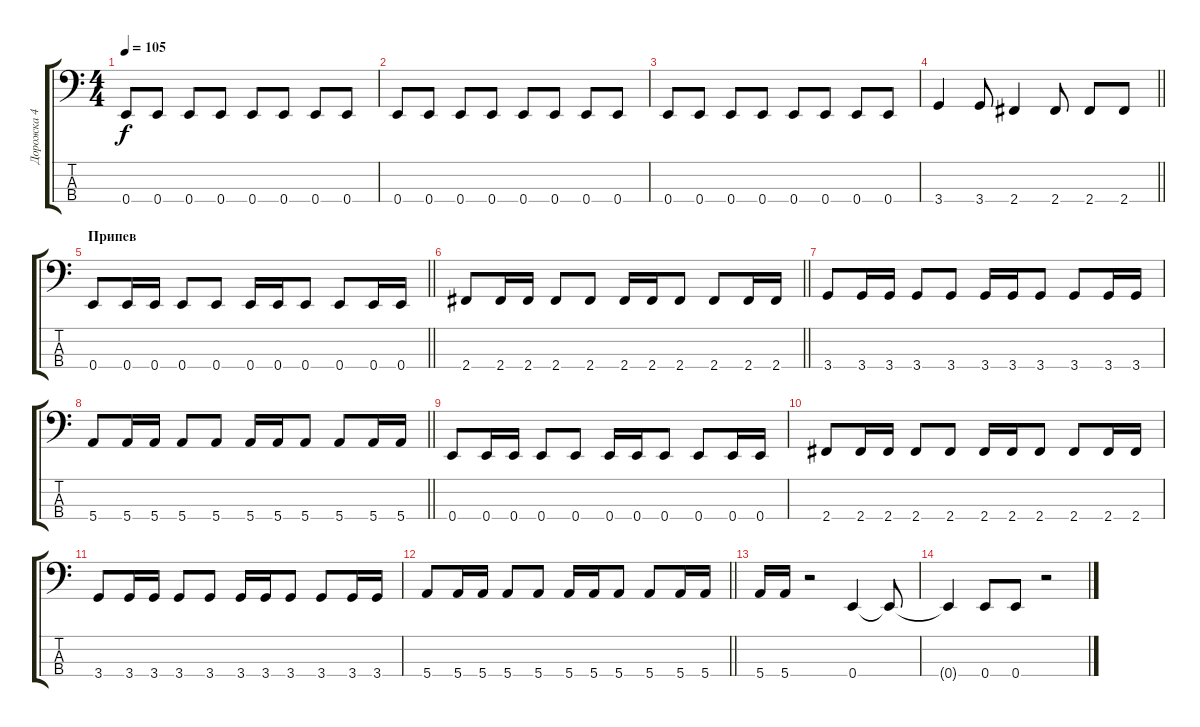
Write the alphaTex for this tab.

\track ("Дорожка 4" "Дорожка 4") {instrument electricbassfinger}
\staff {score tabs}
\tuning (G2 D2 A1 E1) {hide}
\ts (4 4)
\tempo 105
\clef f4
\ks c
0.4.8{dy f} 0.4.8 0.4.8 0.4.8 0.4.8 0.4.8 0.4.8 0.4.8 |
0.4.8 0.4.8 0.4.8 0.4.8 0.4.8 0.4.8 0.4.8 0.4.8 |
0.4.8 0.4.8 0.4.8 0.4.8 0.4.8 0.4.8 0.4.8 0.4.8 |
\barLineRight lightlight
3.4.4 3.4.8 2.4.4 2.4.8 2.4.8 2.4.8 |
\section ("" "Припев")
\barLineRight lightlight
0.4.8 0.4.16 0.4.16 0.4.8 0.4.8 0.4.16 0.4.16 0.4.8 0.4.8 0.4.16 0.4.16 |
\barLineRight lightlight
2.4.8 2.4.16 2.4.16 2.4.8 2.4.8 2.4.16 2.4.16 2.4.8 2.4.8 2.4.16 2.4.16 |
3.4.8 3.4.16 3.4.16 3.4.8 3.4.8 3.4.16 3.4.16 3.4.8 3.4.8 3.4.16 3.4.16 |
\barLineRight lightlight
5.4.8 5.4.16 5.4.16 5.4.8 5.4.8 5.4.16 5.4.16 5.4.8 5.4.8 5.4.16 5.4.16 |
0.4.8 0.4.16 0.4.16 0.4.8 0.4.8 0.4.16 0.4.16 0.4.8 0.4.8 0.4.16 0.4.16 |
2.4.8 2.4.16 2.4.16 2.4.8 2.4.8 2.4.16 2.4.16 2.4.8 2.4.8 2.4.16 2.4.16 |
3.4.8 3.4.16 3.4.16 3.4.8 3.4.8 3.4.16 3.4.16 3.4.8 3.4.8 3.4.16 3.4.16 |
\barLineRight lightlight
5.4.8 5.4.16 5.4.16 5.4.8 5.4.8 5.4.16 5.4.16 5.4.8 5.4.8 5.4.16 5.4.16 |
5.4.16 5.4.16 r.2 0.4.4 0.4{t}.8 |
0.4{t}.4 0.4.8 0.4.8 r.2
